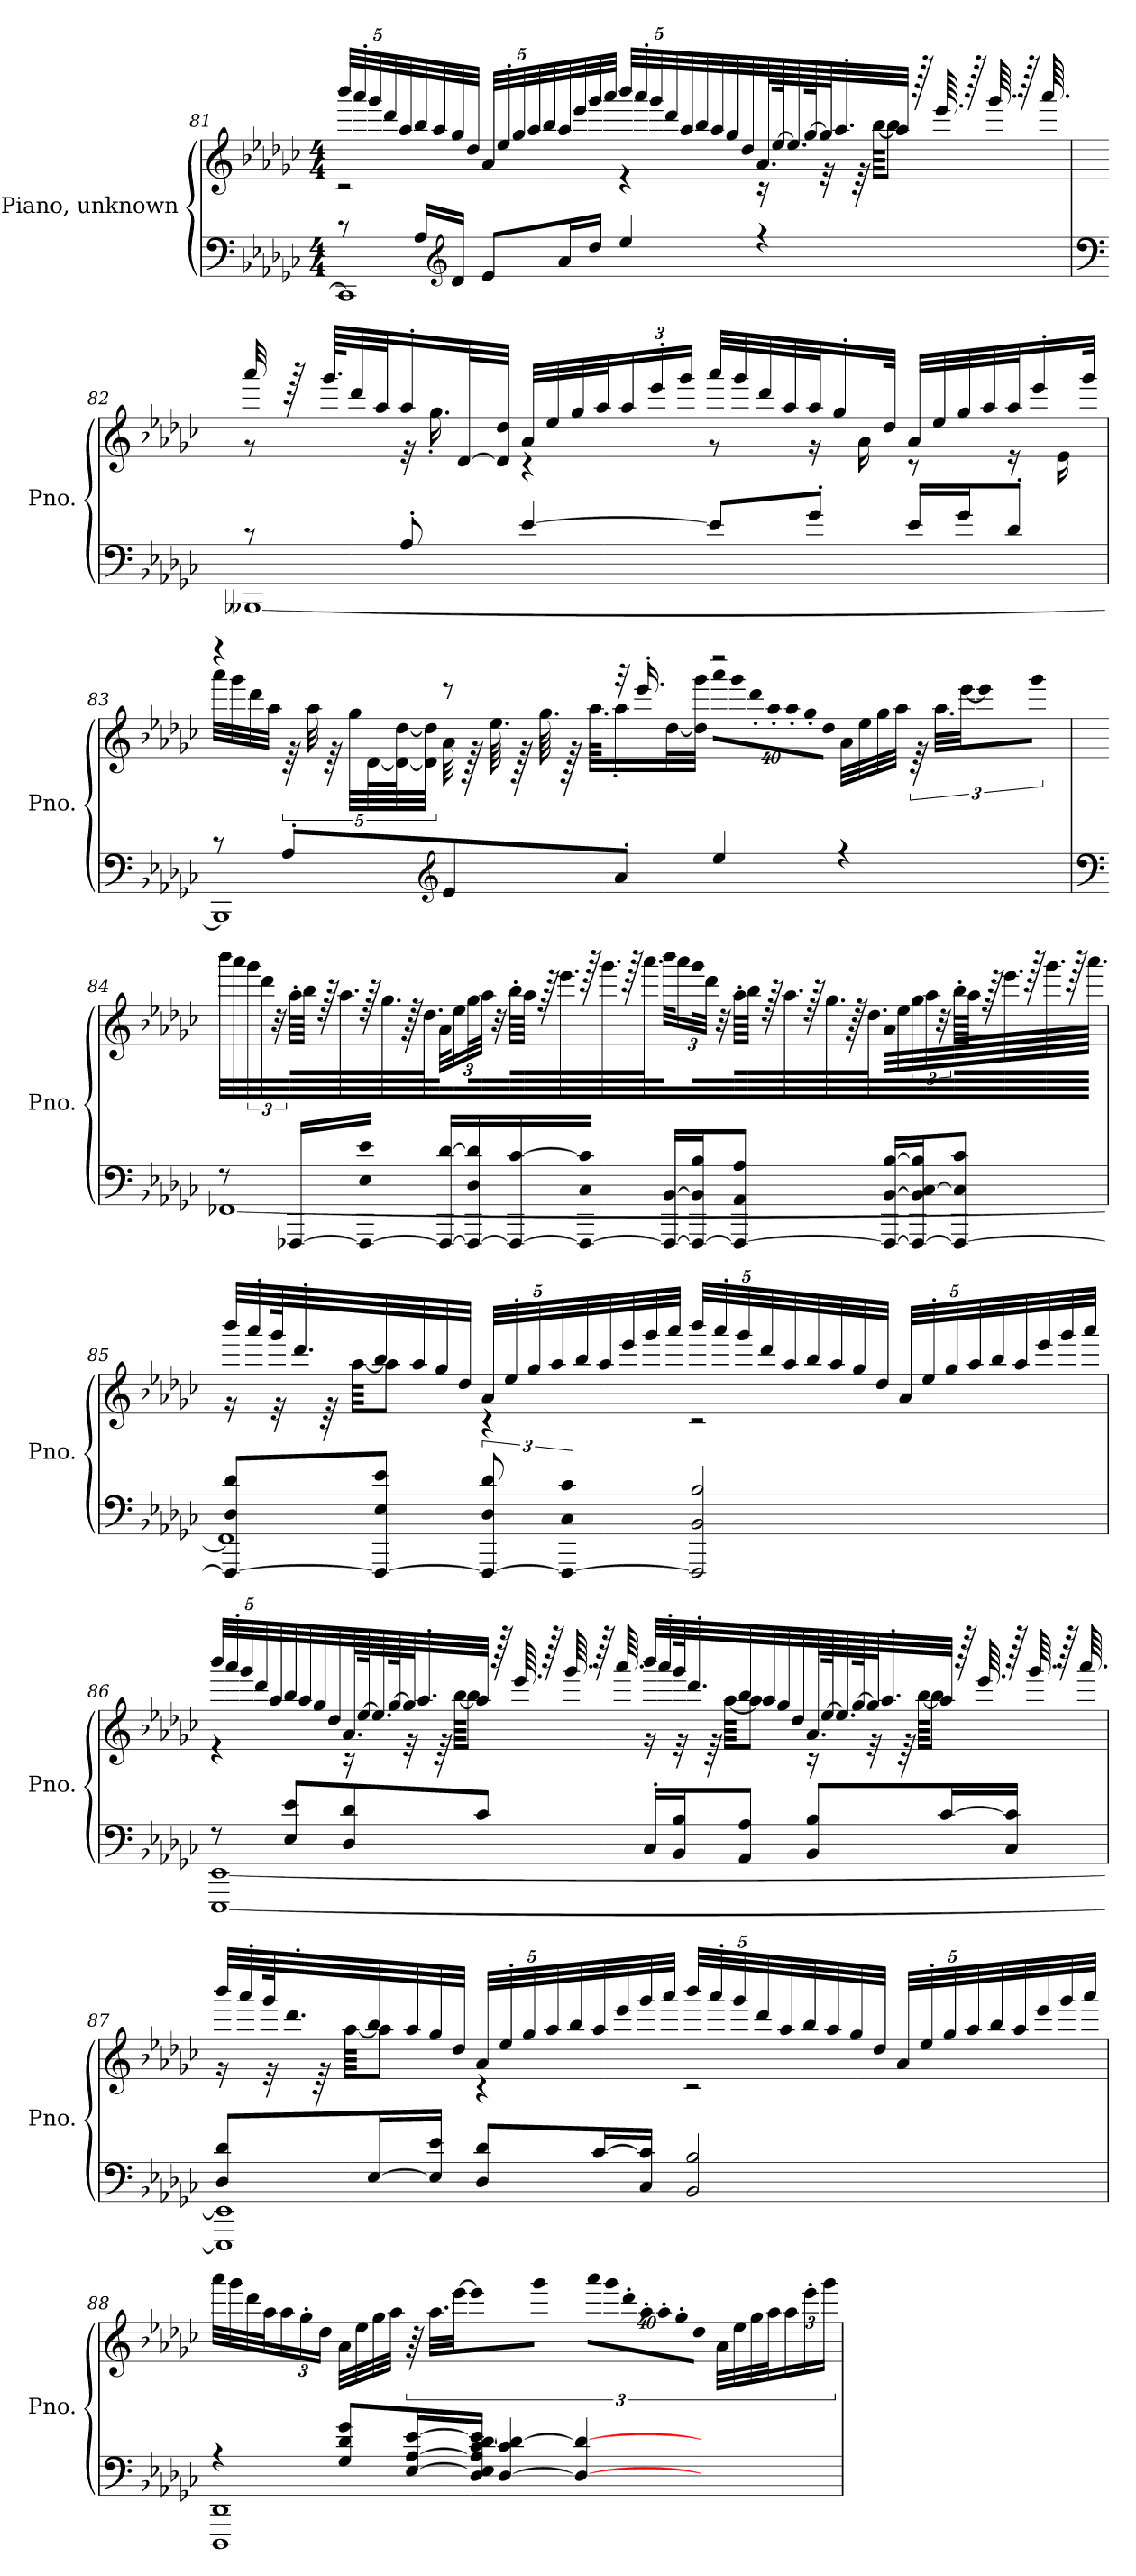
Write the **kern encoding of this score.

**kern	**kern
*part1	*part1
*staff2	*staff1
*I"Piano, unknown	*
*I'Pno.	*
!!LO:LB:g=z
*clefF4	*clefG2
*k[b-e-a-d-g-c-]	*k[b-e-a-d-g-c-]
*M4/4	*M4/4
=81	=81
*^	*
*	*	*Xbrackettup
*	*	*^
8r	1CC-]	40bbb-/LLL	2r
.	.	40aaa-'/	.
.	.	40ggg-/	.
.	.	40ddd-/	.
.	.	40aa-/	.
16A-/LL	.	32bb-/	.
.	.	32aa-/	.
*clefG2	*	*	*
16d-/JJ	.	32gg-/	.
.	.	32dd-/JJJ	.
8e-/L	.	40a-/LLL	.
.	.	40ee-'/	.
.	.	40gg-/	.
.	.	40aa-/	.
.	.	40bb-/	.
16a-/L	.	32aa-/	.
.	.	32eee-/	.
16dd-/JJ	.	32ggg-/	.
.	.	32aaa-/JJJ	.
4ee-/	.	40bbb-/LLL	4r
.	.	40aaa-'/	.
.	.	40ggg-/	.
.	.	40ddd-/	.
.	.	40aa-/	.
.	.	32bb-/	.
.	.	32aa-/	.
.	.	32gg-/	.
.	.	32dd-/	.
4r	.	64.a-/L	16r
.	.	[128ee-/K	.
.	.	64.ee-/]	.
.	.	[128gg-/K	.
.	.	64gg-/J]	32r
.	.	32.aa-'/	.
.	.	.	64r
.	.	.	[64bb-\KKKL
.	.	32aa-/JJJ	8bb-\J]
.	.	128r	.
.	.	64.eee-/	.
.	.	128r	.
.	.	64.ggg-/	.
.	.	128r	.
.	.	64.aaa-/	.
!!LO:LB:g=z	!!
=82	=82	=82	=82
*clefF4	*	*	*
8r	[1BBB--X	32aaa-/	8r
.	.	128r	.
.	.	64.ggg-/KLLL	.
.	.	32ddd-/	.
.	.	32aa-/J	.
8A-'/	.	16aa-'/	32r
.	.	.	16.gg-'\
.	.	[32d-/L	.
.	.	32d-/] 32dd-/JJJ	.
[4e-/	.	32a-/LLL	4r
.	.	32ee-/	.
.	.	32gg-/	.
.	.	32aa-/J	.
.	.	24aa-/	.
.	.	24eee-'/	.
.	.	24ggg-/JJ	.
8e-/L]	.	32aaa-/LLL	8r
.	.	32ggg-/	.
.	.	32ddd-/	.
.	.	32aa-/	.
8g-'/J	.	32aa-/J	16r
.	.	16gg-'/	.
.	.	.	16a-\
.	.	32dd-/JJk	.
16e-/LL	.	32a-/LLL	8r
.	.	32ee-/	.
16g-/J	.	32gg-/	.
.	.	32aa-/	.
8d-'/J	.	32aa-/J	16r
.	.	16eee-'/	.
.	.	.	16e-\
.	.	32ggg-/JJk	.
!!LO:LB:g=z	!!
=83	=83	=83	=83
8r	1BBB--]	4r	32aaa-\LLL
.	.	.	32ggg-\
.	.	.	32ddd-\
.	.	.	32aa-\JJJ
*	*	*	*brackettup
8A-'/L	.	.	80r
.	.	.	40aa-\
.	.	.	80r
.	.	.	40gg-\LLL
.	.	.	[80d-\L
.	.	.	80d-\_ [80dd-\J
.	.	.	40d-\] 40dd-\]JJJ
*clefG2	*	*	*
8e-/	.	8r	32a-\
.	.	.	128r
.	.	.	64.ee-\
.	.	.	128r
.	.	.	64.gg-\
.	.	.	128r
.	.	.	64.aa-\KKLL
8a-'/J	.	32r	16aa-'\
.	.	16.eee-'/	.
.	.	.	[32dd-\L
.	.	.	32dd-\] 32ggg-\JJJ
*	*	*	*Xbrackettup
!	!	!	!LO:N:vis=32
4ee-/	.	2r	640%23aaa-\LLL
!	!	!	!LO:N:vis=32
.	.	.	640%23ggg-\
!	!	!	!LO:N:vis=32
.	.	.	640%23ddd-'\
!	!	!	!LO:N:vis=32
.	.	.	640%23aa-'\
!	!	!	!LO:N:vis=32
.	.	.	640%23aa-'\
!	!	!	!LO:N:vis=32
.	.	.	640%23gg-'\
!	!	!	!LO:N:vis=32
.	.	.	640%23dd-\JJJ
4r	.	.	.
.	.	.	32a-\LLL
.	.	.	32ee-\
.	.	.	32gg-\
.	.	.	32aa-\JJJ
*	*	*	*brackettup
.	.	.	96r
.	.	.	48.aa-\LLL
.	.	.	[48eee-\
.	.	.	32eee-\]
.	.	.	32ggg-\JJJ
640ryy	640ryy	640ryy	.
*	*	*v	*v
!!LO:LB:g=z
=84	=84	=84
*clefF4	*	*
8r	[1FF-X	32bbb-\LLL
.	.	32aaa-\
.	.	48ggg-\
.	.	48ddd-\JJJ
.	.	48r
[16FFF-X/LL	.	64aa-'\LLLL
.	.	64bb-\JJJJ
.	.	128r
.	.	64.aa-\
16FFF-/_ 16E-/ 16e-/JJ	.	128r
.	.	64.gg-\
.	.	128r
.	.	64.dd-\
*	*	*Xbrackettup
16FFF-/_ [16d-/LL	.	48a-\KLL
.	.	24ee-\
*	*	*brackettup
16FFF-/_ 16D-/ 16d-/]	.	48gg-\L
.	.	48aa-\JJJ
.	.	48r
16FFF-/_ [16c-/	.	64bb-'\LLLL
.	.	64aa-\JJJJ
.	.	128r
.	.	64.eee-\
16FFF-/_ 16C-/ 16c-/]JJ	.	128r
.	.	64.ggg-\
.	.	128r
.	.	64.aaa-\
*	*	*Xbrackettup
16FFF-/_ [16BB-/LL	.	48bbb-\KLL
.	.	24aaa-\
*	*	*brackettup
16FFF-/_ 16BB-/] 16B-/J	.	48ggg-\L
.	.	48ddd-\JJJ
.	.	48r
8FFF-/_ 8AA-/ 8A-/J	.	64aa-'\LLLL
.	.	64bb-\JJJJ
.	.	128r
.	.	64.aa-\
.	.	128r
.	.	64.gg-\
.	.	128r
.	.	64.dd-\
16FFF-/_ [16BB-/ [16B-/LL	.	32a-\LLL
.	.	32ee-\
16FFF-/_ 16BB-/] [16C-/ 16B-/]J	.	48gg-\
.	.	48aa-\JJJ
.	.	48r
8FFF-/_ 8C-/] 8c-/J	.	64bb-'\LLLL
.	.	64aa-\JJJJ
.	.	128r
.	.	64.eee-\
.	.	128r
.	.	64.ggg-\
.	.	128r
.	.	64.aaa-\
!!LO:LB:g=z
=85	=85	=85
*	*	*^
8FFF-/_ 8D-/ 8d-/L	1FF-]	32bbb-/LLL	16r
.	.	32aaa-'/	.
.	.	64ggg-/K	32r
.	.	32.ddd-'/	.
.	.	.	64r
.	.	.	[64aa-\KKKL
8FFF-/_ 8E-/ 8e-/J	.	32bb-/	8aa-\J]
.	.	32aa-/	.
.	.	32gg-/	.
.	.	32dd-/JJJ	.
*	*	*Xbrackettup	*
12FFF-/_ 12D-/ 12d-/	.	40a-/LLL	4r
.	.	40ee-'/	.
.	.	40gg-/	.
.	.	40aa-/	.
6FFF-/_ 6C-/ 6c-/	.	.	.
.	.	40bb-/	.
.	.	32aa-/	.
.	.	32eee-/	.
.	.	32ggg-/	.
.	.	32aaa-/JJJ	.
2FFF-/] 2BB-/ 2B-/	.	40bbb-/LLL	2r
.	.	40aaa-'/	.
.	.	40ggg-/	.
.	.	40ddd-/	.
.	.	40aa-/	.
.	.	32bb-/	.
.	.	32aa-/	.
.	.	32gg-/	.
.	.	32dd-/JJJ	.
.	.	40a-/LLL	.
.	.	40ee-'/	.
.	.	40gg-/	.
.	.	40aa-/	.
.	.	40bb-/	.
.	.	32aa-/	.
.	.	32eee-/	.
.	.	32ggg-/	.
.	.	32aaa-/JJJ	.
!!LO:PB:g=z	!!
=86	=86	=86	=86
8r	[1EEE- [1EE-	40bbb-/LLL	4r
.	.	40aaa-'/	.
.	.	40ggg-/	.
.	.	40ddd-/	.
.	.	40aa-/	.
8E-/ 8e-/L	.	32bb-/	.
.	.	32aa-/	.
.	.	32gg-/	.
.	.	32dd-/	.
8D-/ 8d-/	.	64.a-/L	16r
.	.	[128ee-/K	.
.	.	64.ee-/]	.
.	.	[128gg-/K	.
.	.	64gg-/J]	32r
.	.	32.aa-'/	.
.	.	.	64r
.	.	.	[64bb-\KKKL
8c-/J	.	32aa-/JJJ	8bb-\J]
.	.	128r	.
.	.	64.eee-/	.
.	.	128r	.
.	.	64.ggg-/	.
.	.	128r	.
.	.	64.aaa-/	.
16C-'/LL	.	32bbb-/LLL	16r
.	.	32aaa-'/	.
16BB-/ 16B-/J	.	64ggg-/K	32r
.	.	32.ddd-'/	.
.	.	.	64r
.	.	.	[64aa-\KKKL
8AA-/ 8A-/J	.	32bb-/	8aa-\J]
.	.	32aa-/	.
.	.	32gg-/	.
.	.	32dd-/	.
8BB-/ 8B-/L	.	64.a-/L	16r
.	.	[128ee-/K	.
.	.	64.ee-/]	.
.	.	[128gg-/K	.
.	.	64gg-/J]	32r
.	.	32.aa-'/	.
.	.	.	64r
.	.	.	[64bb-\KKKL
[16c-/L	.	32aa-/JJJ	8bb-\J]
.	.	128r	.
.	.	64.eee-/	.
16C-/ 16c-/]JJ	.	128r	.
.	.	64.ggg-/	.
.	.	128r	.
.	.	64.aaa-/	.
!!LO:LB:g=z	!!
=87	=87	=87	=87
8D-/ 8d-/L	1EEE-] 1EE-]	32bbb-/LLL	16r
.	.	32aaa-'/	.
.	.	64ggg-/K	32r
.	.	32.ddd-'/	.
.	.	.	64r
.	.	.	[64aa-\KKKL
[16E-/L	.	32bb-/	8aa-\J]
.	.	32aa-/	.
16E-/] 16e-/JJ	.	32gg-/	.
.	.	32dd-/JJJ	.
8D-/ 8d-/L	.	40a-/LLL	4r
.	.	40ee-'/	.
.	.	40gg-/	.
.	.	40aa-/	.
.	.	40bb-/	.
[16c-/L	.	32aa-/	.
.	.	32eee-/	.
16C-/ 16c-/]JJ	.	32ggg-/	.
.	.	32aaa-/JJJ	.
2BB-/ 2B-/	.	40bbb-/LLL	2r
.	.	40aaa-'/	.
.	.	40ggg-/	.
.	.	40ddd-/	.
.	.	40aa-/	.
.	.	32bb-/	.
.	.	32aa-/	.
.	.	32gg-/	.
.	.	32dd-/JJJ	.
.	.	40a-/LLL	.
.	.	40ee-'/	.
.	.	40gg-/	.
.	.	40aa-/	.
.	.	40bb-/	.
.	.	32aa-/	.
.	.	32eee-/	.
.	.	32ggg-/	.
.	.	32aaa-/JJJ	.
*	*	*v	*v
!!LO:LB:g=z
=88	=88	=88
4r	1DDD- 1DD-	32aaa-\LLL
.	.	32ggg-\
.	.	32ddd-\
.	.	32aa-\J
.	.	24aa-\
.	.	24gg-'\
.	.	24dd-\JJ
8G-/ 8d-/ 8g-/L	.	32a-\LLL
.	.	32ee-\
.	.	32gg-\
.	.	32aa-\JJJ
*	*	*brackettup
[16E-/ [16A-/ [16e-/L	.	96r
.	.	48.aa-\LLL
.	.	[48eee-\
16D-/ 16E-/] 16A-/] [16c-/ 16d-/ 16e-/]JJ	.	32eee-\]
.	.	32ggg-\JJJ
*	*	*Xbrackettup
!	!	!LO:N:vis=32
[4D-/ 4c-/] [4d-/	.	640%23aaa-\LLL
!	!	!LO:N:vis=32
.	.	640%23ggg-\
!	!	!LO:N:vis=32
.	.	640%23ddd-'\
!	!	!LO:N:vis=32
.	.	640%23aa-'\
!	!	!LO:N:vis=32
.	.	640%23aa-'\
!	!	!LO:N:vis=32
.	.	640%23gg-'\
!	!	!LO:N:vis=32
.	.	640%23dd-\JJJ
4D-/_ 4d-/_	.	.
.	.	32a-\LLL
.	.	32ee-\
.	.	32gg-\
.	.	32aa-\J
.	.	24aa-\
.	.	24eee-'\
.	.	24ggg-\JJ
640ryy	640ryy	.
*v	*v	*
=	=
*-	*-
